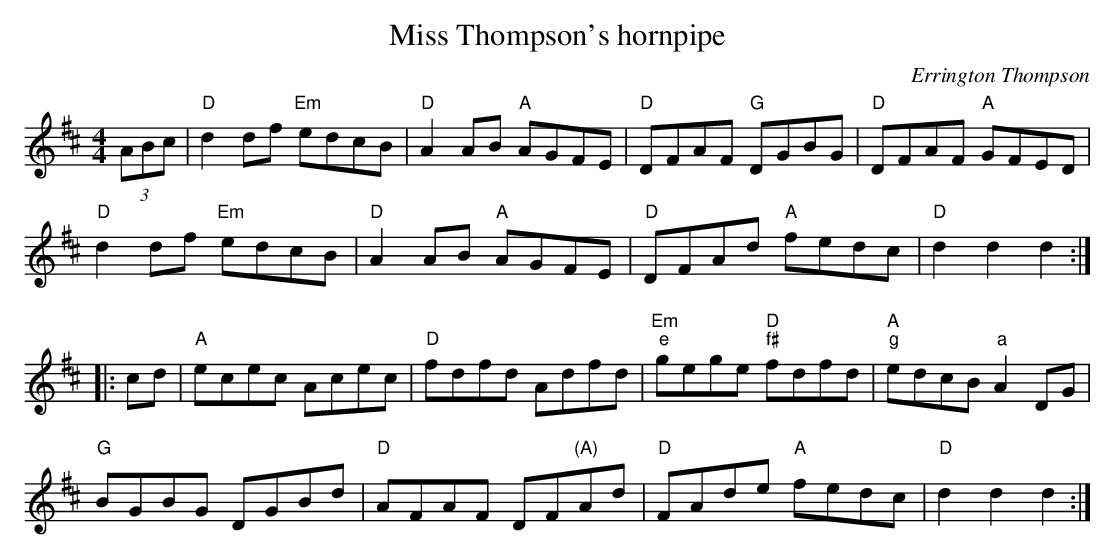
X:1
T:Miss Thompson's hornpipe
C:Errington Thompson
M:4/4
L:1/8
K:D
(3ABc | "D"d2df "Em"edcB | "D"A2AB "A"AGFE |\
 "D"DFAF "G"DGBG | "D"DFAF "A"GFED |
"D"d2df "Em"edcB | "D"A2AB "A"AGFE |\
 "D"DFAd "A"fedc | "D"d2 d2 d2 :|
|: cd | "A"ecec Acec | "D"fdfd Adfd |\
 "Em;e"gege "D;f#"fdfd |\
 "A;g"edcB ";a"A2 DG |
"G"BGBG DGBd | "D"AFAF DF"(A)"Ad |\
 "D"FAde "A"fedc | "D"d2 d2 d2 :|
